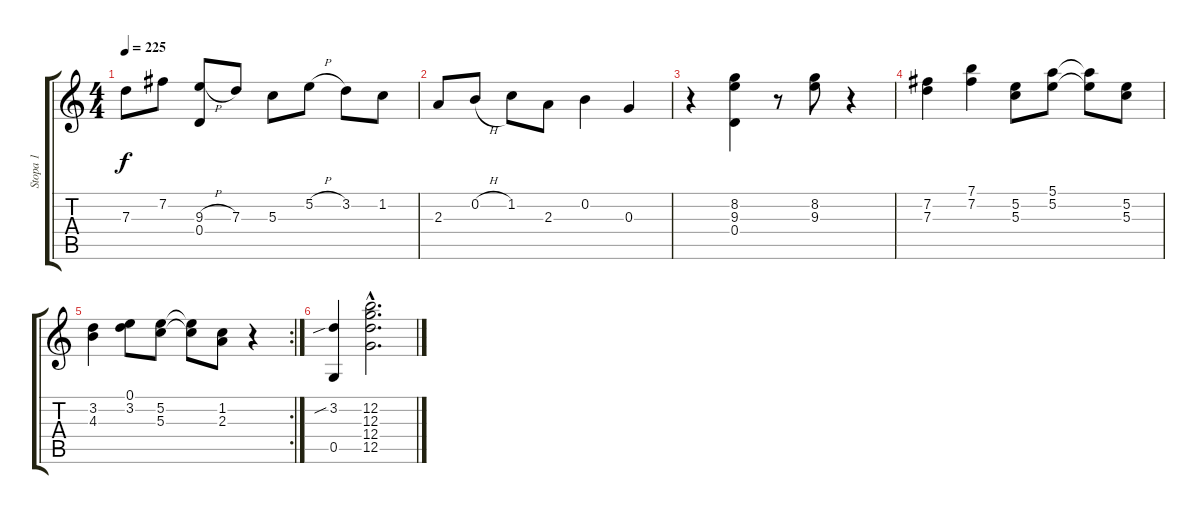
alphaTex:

\track ("Stopa 1" "Stopa 1") {instrument acousticguitarnylon}
\staff {score tabs}
\tuning (E4 B3 G3 D3 G2 D2) {hide}
\ts (4 4)
\tempo 225
\clef g2
\ks c
7.3.8{dy f} 7.2.8 (9.3{h} 0.4).8 7.3.8 5.3.8 5.2{h}.8 3.2.8 1.2.8 |
2.3.8 0.2{h}.8 1.2.8 2.3.8 0.2.4 0.3.4 |
r.4 (8.2 9.3 0.4).4 r.8 (8.2 9.3).8 r.4 |
(7.2 7.3).4 (7.1 7.2).4 (5.2 5.3).8 (5.1 5.2).8 (5.1{t} 5.2{t}).8 (5.2 5.3).8 |
\rc 2
(3.2 4.3).4 (0.1 3.2).8 (5.2 5.3).8 (5.2{t} 5.3{t}).8 (1.2 2.3).8 r.4 |
(3.2{sib} 0.5).4 (12.2{hac} 12.3{hac} 12.4{hac} 12.5{hac}).2{d}
